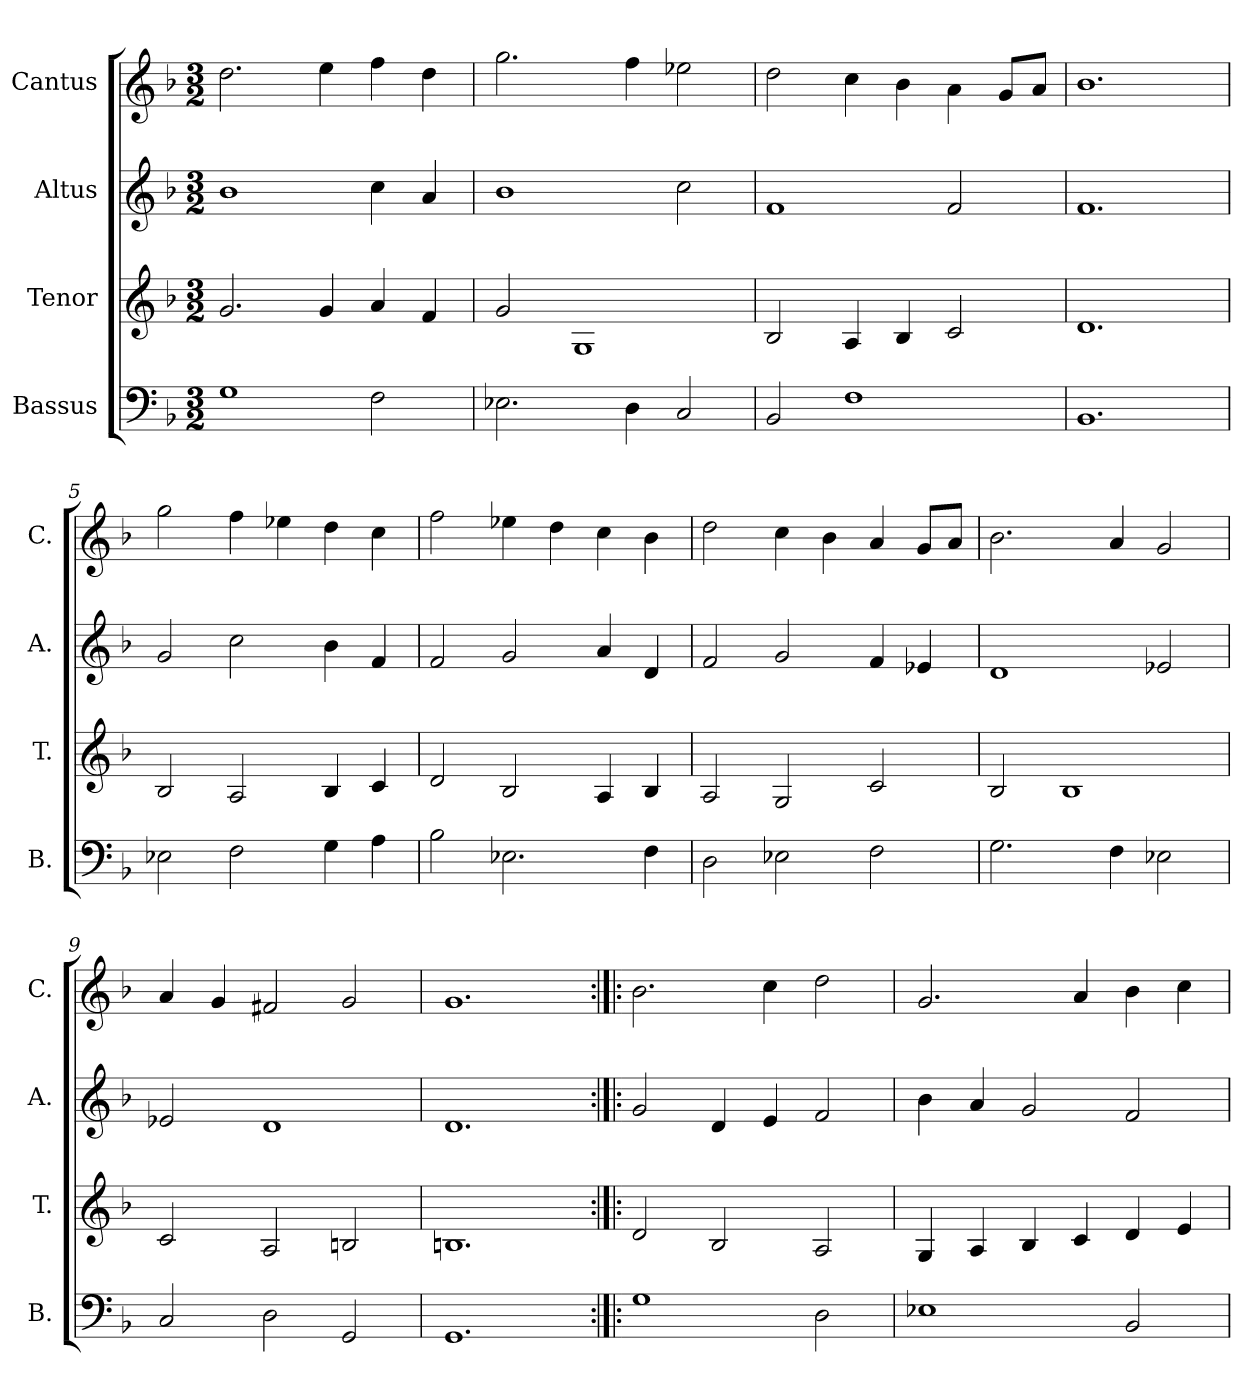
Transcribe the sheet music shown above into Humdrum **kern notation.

**kern	**kern	**kern	**kern
*part4	*part3	*part2	*part1
*staff4	*staff3	*staff2	*staff1
*I"Bassus	*I"Tenor	*I"Altus	*I"Cantus
*I'B.	*I'T.	*I'A.	*I'C.
*clefF4	*clefG2	*clefG2	*clefG2
*k[b-]	*k[b-]	*k[b-]	*k[b-]
*F:	*F:	*F:	*F:
*M3/2	*M3/2	*M3/2	*M3/2
=1	=1	=1	=1
1G	2.g/	1b-	2.dd\
.	4g/	.	4ee\
2F\	4a/	4cc\	4ff\
.	4f/	4a/	4dd\
=2	=2	=2	=2
2.E-X\	2g/	1b-	2.gg\
.	1G	.	.
4D\	.	.	4ff\
2C/	.	2cc\	2ee-X\
=3	=3	=3	=3
2BB-/	2B-/	1f	2dd\
1F	4A/	.	4cc\
.	4B-/	.	4b-\
.	2c/	2f/	4a\
.	.	.	8g/L
.	.	.	8a/J
=4	=4	=4	=4
1.BB-	1.d	1.f	1.b-
=5	=5	=5	=5
2E-X\	2B-/	2g/	2gg\
2F\	2A/	2cc\	4ff\
.	.	.	4ee-X\
4G\	4B-/	4b-\	4dd\
4A\	4c/	4f/	4cc\
=6	=6	=6	=6
2B-\	2d/	2f/	2ff\
2.E-X\	2B-/	2g/	4ee-X\
.	.	.	4dd\
.	4A/	4a/	4cc\
4F\	4B-/	4d/	4b-\
=7	=7	=7	=7
2D\	2A/	2f/	2dd\
2E-X\	2G/	2g/	4cc\
.	.	.	4b-\
2F\	2c/	4f/	4a/
.	.	4e-X/	8g/L
.	.	.	8a/J
=8	=8	=8	=8
2.G\	2B-/	1d	2.b-\
.	1B-	.	.
4F\	.	.	4a/
2E-X\	.	2e-X/	2g/
=9	=9	=9	=9
2C/	2c/	2e-/	4a/
.	.	.	4g/
2D\	2A/	1d	2f#X/
2GG/	2Bn/	.	2g/
=10	=10	=10	=10
1.GG	1.Bn	1.d	1.g
=11:|!|:	=11:|!|:	=11:|!|:	=11:|!|:
1G	2d/	2g/	2.b-\
.	2B-/	4d/	.
.	.	4e/	4cc\
2D\	2A/	2f/	2dd\
=12	=12	=12	=12
1E-X	4G/	4b-\	2.g/
.	4A/	4a/	.
.	4B-/	2g/	.
.	4c/	.	4a/
2BB-/	4d/	2f/	4b-\
.	4e/	.	4cc\
=	=	=	=
*-	*-	*-	*-
